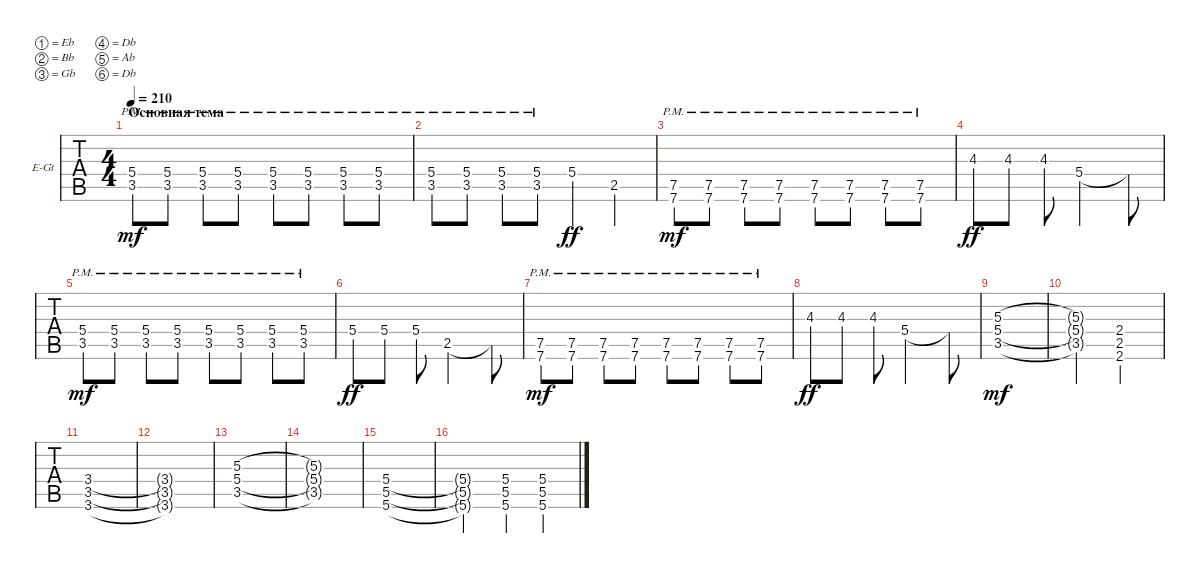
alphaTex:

\defaultSystemsLayout 4
\bracketExtendMode groupsimilarinstruments
\firstSystemTrackNameOrientation horizontal
\otherSystemsTrackNameOrientation horizontal
\track ("Electric Guitar" "E-Gt") {instrument distortionguitar}
\staff {tabs}
\tuning (Eb4 Bb3 Gb3 Db3 Ab2 Db2)
\ts (4 4)
\section ("" "Основная тема")
\tempo 210
\clef g2
\ks c
(3.5{pm} 5.4{pm}).8{dy mf} (3.5{pm} 5.4{pm}).8 (3.5{pm} 5.4{pm}).8 (3.5{pm} 5.4{pm}).8 (3.5{pm} 5.4{pm}).8 (3.5{pm} 5.4{pm}).8 (3.5{pm} 5.4{pm}).8 (3.5{pm} 5.4{pm}).8 |
(3.5{pm} 5.4{pm}).8 (3.5{pm} 5.4{pm}).8 (3.5{pm} 5.4{pm}).8 (3.5{pm} 5.4{pm}).8 5.4.4{dy ff} 2.5.4 |
(7.6{pm} 7.5{pm}).8{dy mf} (7.6{pm} 7.5{pm}).8 (7.6{pm} 7.5{pm}).8 (7.6{pm} 7.5{pm}).8 (7.6{pm} 7.5{pm}).8 (7.6{pm} 7.5{pm}).8 (7.6{pm} 7.5{pm}).8 (7.6{pm} 7.5{pm}).8 |
4.3.8{dy ff} 4.3.8 4.3.8 5.4.2 5.4{t}.8 |
(3.5{pm} 5.4{pm}).8{dy mf} (3.5{pm} 5.4{pm}).8 (3.5{pm} 5.4{pm}).8 (3.5{pm} 5.4{pm}).8 (3.5{pm} 5.4{pm}).8 (3.5{pm} 5.4{pm}).8 (3.5{pm} 5.4{pm}).8 (3.5{pm} 5.4{pm}).8 |
5.4.8{dy ff} 5.4.8 5.4.8 2.5.2 2.5{t}.8 |
(7.6{pm} 7.5{pm}).8{dy mf} (7.6{pm} 7.5{pm}).8 (7.6{pm} 7.5{pm}).8 (7.6{pm} 7.5{pm}).8 (7.6{pm} 7.5{pm}).8 (7.6{pm} 7.5{pm}).8 (7.6{pm} 7.5{pm}).8 (7.6{pm} 7.5{pm}).8 |
4.3.8{dy ff} 4.3.8 4.3.8 5.4.2 5.4{t}.8 |
(3.5 5.4 5.3).1{dy mf} |
(3.5{t} 5.4{t} 5.3{t}).2 (2.6 2.5 2.4).2 |
(3.4 3.5 3.6).1 |
(3.4{t} 3.5{t} 3.6{t}).1 |
(3.5 5.4 5.3).1 |
(3.5{t} 5.4{t} 5.3{t}).1 |
(5.4 5.5 5.6).1 |
(5.4{t} 5.5{t} 5.6{t}).2 (5.6 5.5 5.4).4 (5.4 5.5 5.6).4
